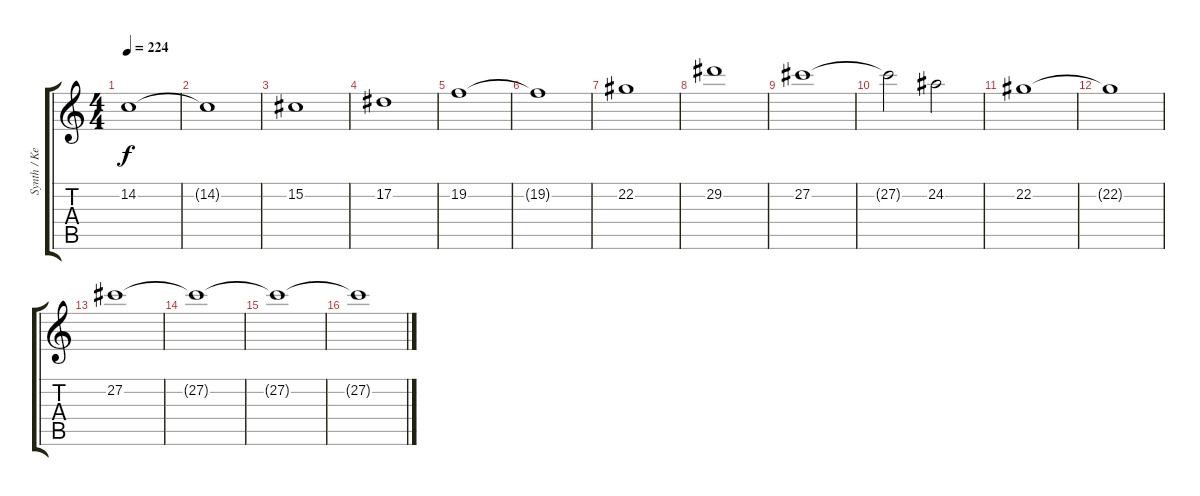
\track ("Synth / Keyboard I" "Synth / Ke") {instrument stringensemble1}
\staff {score tabs}
\tuning (Eb4 Bb3 Gb3 Db3 Ab2 Db2) {hide}
\ts (4 4)
\tempo 224
\clef g2
\ks c
14.2.1{dy f} |
14.2{t}.1 |
15.2.1 |
17.2.1 |
19.2.1 |
19.2{t}.1 |
22.2.1 |
29.2.1 |
27.2.1 |
27.2{t}.2 24.2.2 |
22.2.1 |
22.2{t}.1 |
27.2.1 |
27.2{t}.1 |
27.2{t}.1 |
27.2{t}.1
